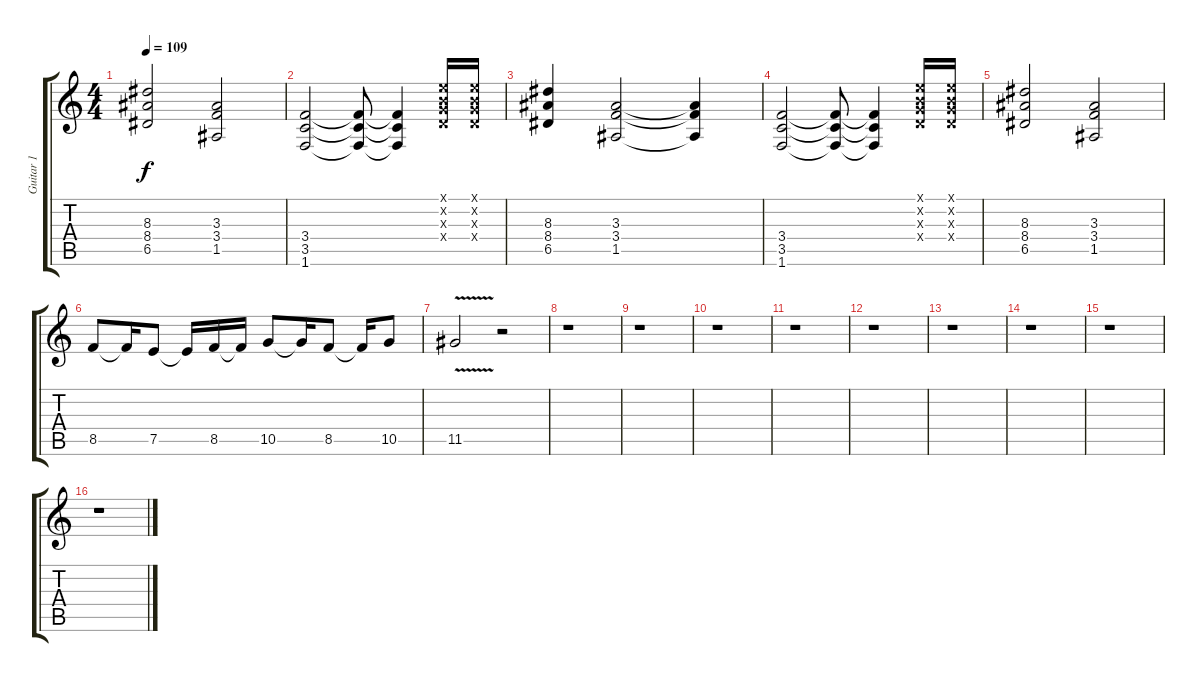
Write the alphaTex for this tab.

\track ("Guitar 1" "Guitar 1") {instrument overdrivenguitar}
\staff {score tabs}
\tuning (E4 B3 G3 D3 A2 E2) {hide}
\ts (4 4)
\tempo 109
\clef g2
\ks c
(8.3 8.4 6.5).2{dy f} (3.3 3.4 1.5).2 |
(3.4 3.5 1.6).2 (3.4{t} 3.5{t} 1.6{t}).8 (3.4{t} 3.5{t} 1.6{t}).4 (0.1{x} 0.2{x} 0.3{x} 0.4{x}).16 (0.1{x} 0.2{x} 0.3{x} 0.4{x}).16 |
(8.3 8.4 6.5).4 (3.3 3.4 1.5).2 (3.3{t} 3.4{t} 1.5{t}).4 |
(3.4 3.5 1.6).2 (3.4{t} 3.5{t} 1.6{t}).8 (3.4{t} 3.5{t} 1.6{t}).4 (0.1{x} 0.2{x} 0.3{x} 0.4{x}).16 (0.1{x} 0.2{x} 0.3{x} 0.4{x}).16 |
(8.3 8.4 6.5).2 (3.3 3.4 1.5).2 |
8.5.8 8.5{t}.16 7.5.8 7.5{t}.16 8.5.16 8.5{t}.16 10.5.8 10.5{t}.16 8.5.8 8.5{t}.16 10.5.8 |
11.5{v}.2 r.2 |
r.1 |
r.1 |
r.1 |
r.1 |
r.1 |
r.1 |
r.1 |
r.1 |
r.1
